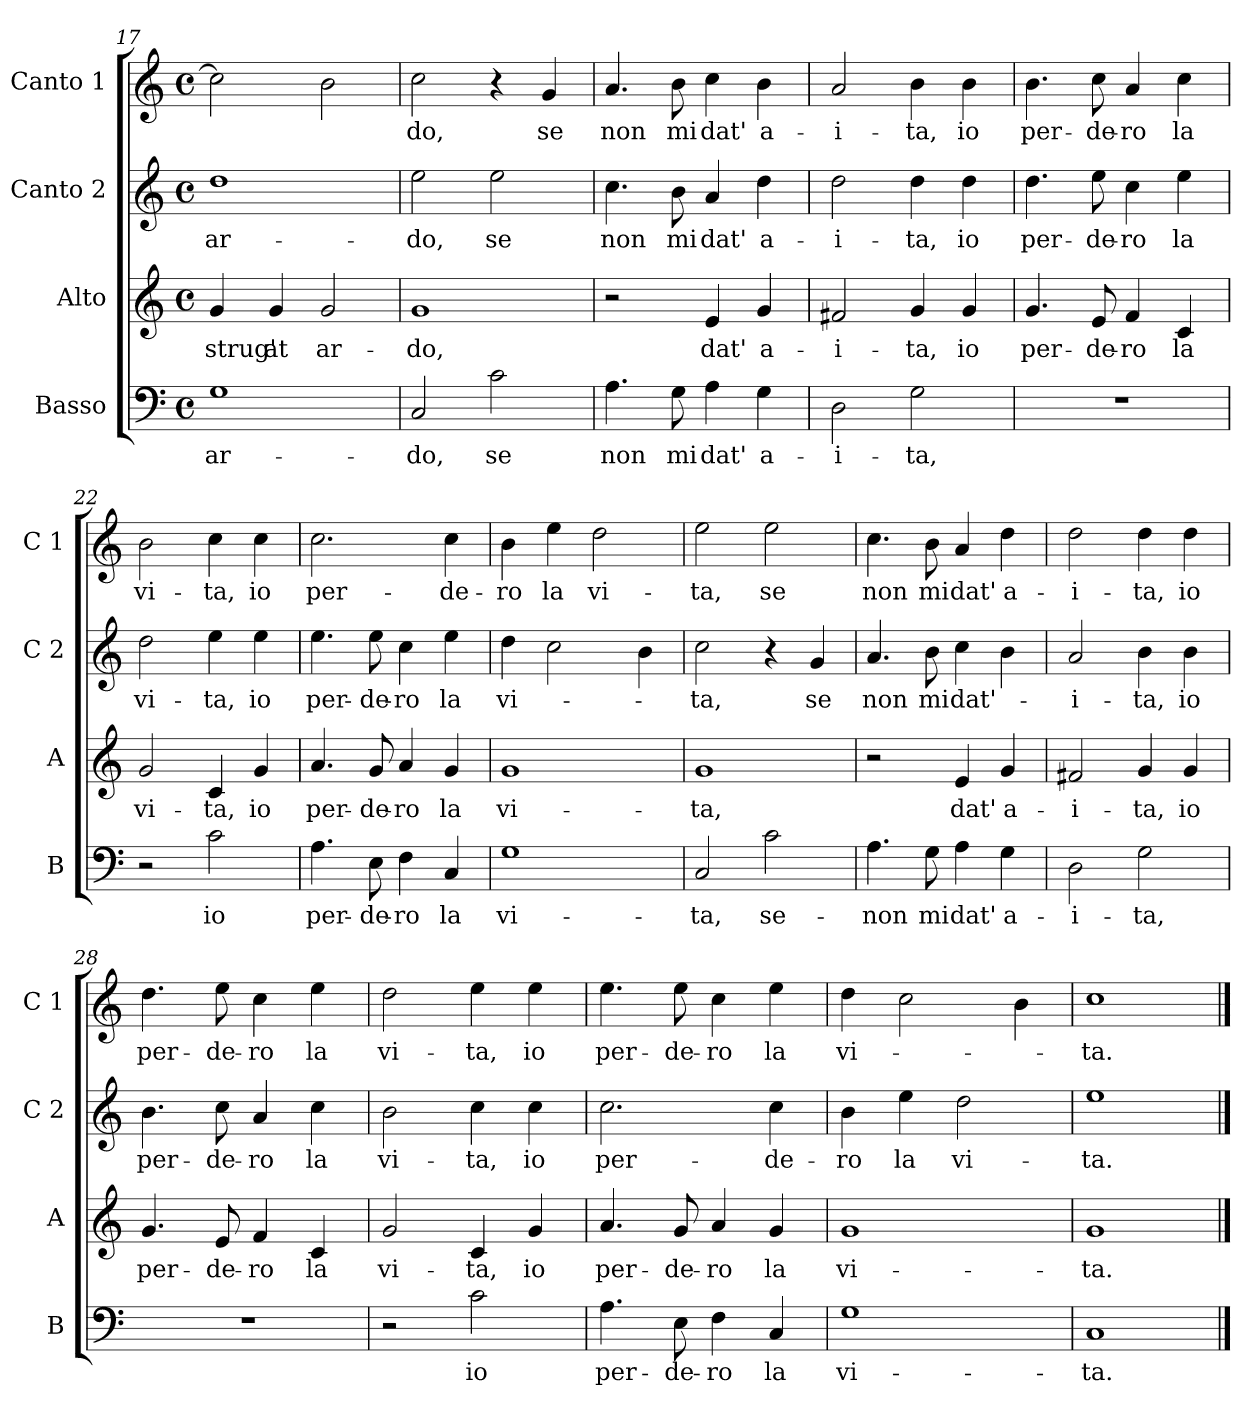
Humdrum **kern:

**kern	**text	**kern	**text	**kern	**text	**kern	**text
*part4	*part4	*part3	*part3	*part2	*part2	*part1	*part1
*staff4	*staff4	*staff3	*staff3	*staff2	*staff2	*staff1	*staff1
*I"Basso	*	*I"Alto	*	*I"Canto 2	*	*I"Canto 1	*
*I'B	*	*I'A	*	*I'C 2	*	*I'C 1	*
!!LO:PB:g=z
*clefF4	*	*clefG2	*	*clefG2	*	*clefG2	*
*k[]	*	*k[]	*	*k[]	*	*k[]	*
*C:	*	*C:	*	*C:	*	*C:	*
*M4/4	*	*M4/4	*	*M4/4	*	*M4/4	*
*met(c)	*	*met(c)	*	*met(c)	*	*met(c)	*
=17	=17	=17	=17	=17	=17	=17	=17
!	!LO:LY:b	!	!LO:LY:b	!	!LO:LY:b	!	!
1G	ar-	4g/	strug'	1dd	ar-	2cc\]	.
!	!	!	!LO:LY:b	!	!	!	!
.	.	4g/	at	.	.	.	.
!	!	!	!LO:LY:b	!	!	!	!
.	.	2g/	ar-	.	.	2b\	.
=18	=18	=18	=18	=18	=18	=18	=18
!	!LO:LY:b	!	!LO:LY:b	!	!LO:LY:b	!	!LO:LY:b
2C/	-do,	1g	-do,	2ee\	-do,	2cc\	-do,
!	!LO:LY:b	!	!	!	!LO:LY:b	!	!
2c\	se	.	.	2ee\	se	4r	.
!	!	!	!	!	!	!	!LO:LY:b
.	.	.	.	.	.	4g/	se
=19	=19	=19	=19	=19	=19	=19	=19
!	!LO:LY:b	!	!	!	!LO:LY:b	!	!LO:LY:b
4.A\	non	2r	.	4.cc\	non	4.a/	non
!	!LO:LY:b	!	!	!	!LO:LY:b	!	!LO:LY:b
8G\	mi	.	.	8b\	mi	8b\	mi
!	!LO:LY:b	!	!LO:LY:b	!	!LO:LY:b	!	!LO:LY:b
4A\	dat'	4e/	dat'	4a/	dat'	4cc\	dat'
!	!LO:LY:b	!	!LO:LY:b	!	!LO:LY:b	!	!LO:LY:b
4G\	a-	4g/	a-	4dd\	a-	4b\	a-
=20	=20	=20	=20	=20	=20	=20	=20
!	!LO:LY:b	!	!LO:LY:b	!	!LO:LY:b	!	!LO:LY:b
2D\	-i-	2f#X/	-i-	2dd\	-i-	2a/	-i-
!	!LO:LY:b	!	!LO:LY:b	!	!LO:LY:b	!	!LO:LY:b
2G\	-ta,	4g/	-ta,	4dd\	-ta,	4b\	-ta,
!	!	!	!LO:LY:b	!	!LO:LY:b	!	!LO:LY:b
.	.	4g/	io	4dd\	io	4b\	io
=21	=21	=21	=21	=21	=21	=21	=21
!	!	!	!LO:LY:b	!	!LO:LY:b	!	!LO:LY:b
1r	.	4.g/	per-	4.dd\	per-	4.b\	per-
!	!	!	!LO:LY:b	!	!LO:LY:b	!	!LO:LY:b
.	.	8e/	-de-	8ee\	-de-	8cc\	-de-
!	!	!	!LO:LY:b	!	!LO:LY:b	!	!LO:LY:b
.	.	4f/	-ro	4cc\	-ro	4a/	-ro
!	!	!	!LO:LY:b	!	!LO:LY:b	!	!LO:LY:b
.	.	4c/	la	4ee\	la	4cc\	la
!!LO:LB:g=z
=22	=22	=22	=22	=22	=22	=22	=22
!	!	!	!LO:LY:b	!	!LO:LY:b	!	!LO:LY:b
2r	.	2g/	vi-	2dd\	vi-	2b\	vi-
!	!LO:LY:b	!	!LO:LY:b	!	!LO:LY:b	!	!LO:LY:b
2c\	io	4c/	-ta,	4ee\	-ta,	4cc\	-ta,
!	!	!	!LO:LY:b	!	!LO:LY:b	!	!LO:LY:b
.	.	4g/	io	4ee\	io	4cc\	io
=23	=23	=23	=23	=23	=23	=23	=23
!	!LO:LY:b	!	!LO:LY:b	!	!LO:LY:b	!	!LO:LY:b
4.A\	per-	4.a/	per-	4.ee\	per-	2.cc\	per-
!	!LO:LY:b	!	!LO:LY:b	!	!LO:LY:b	!	!
8E\	-de-	8g/	-de-	8ee\	-de-	.	.
!	!LO:LY:b	!	!LO:LY:b	!	!LO:LY:b	!	!
4F\	-ro	4a/	-ro	4cc\	-ro	.	.
!	!LO:LY:b	!	!LO:LY:b	!	!LO:LY:b	!	!LO:LY:b
4C/	la	4g/	la	4ee\	la	4cc\	-de-
=24	=24	=24	=24	=24	=24	=24	=24
!	!LO:LY:b	!	!LO:LY:b	!	!LO:LY:b	!	!LO:LY:b
1G	vi-	1g	vi-	4dd\	vi-	4b\	-ro
!	!	!	!	!	!	!	!LO:LY:b
.	.	.	.	2cc\	.	4ee\	la
!	!	!	!	!	!	!	!LO:LY:b
.	.	.	.	.	.	2dd\	vi-
.	.	.	.	4b\	.	.	.
=25	=25	=25	=25	=25	=25	=25	=25
!	!LO:LY:b	!	!LO:LY:b	!	!LO:LY:b	!	!LO:LY:b
2C/	-ta,	1g	-ta,	2cc\	-ta,	2ee\	-ta,
!	!LO:LY:b	!	!	!	!	!	!LO:LY:b
2c\	se-	.	.	4r	.	2ee\	se
!	!	!	!	!	!LO:LY:b	!	!
.	.	.	.	4g/	se	.	.
=26	=26	=26	=26	=26	=26	=26	=26
!	!LO:LY:b	!	!	!	!LO:LY:b	!	!LO:LY:b
4.A\	-non	2r	.	4.a/	non	4.cc\	non
!	!LO:LY:b	!	!	!	!LO:LY:b	!	!LO:LY:b
8G\	mi	.	.	8b\	mi	8b\	mi
!	!LO:LY:b	!	!LO:LY:b	!	!LO:LY:b	!	!LO:LY:b
4A\	dat'	4e/	dat'	4cc\	dat'-	4a/	dat'
!	!LO:LY:b	!	!LO:LY:b	!	!	!	!LO:LY:b
4G\	a-	4g/	a-	4b\	.	4dd\	a-
!!LO:LB:g=z
=27	=27	=27	=27	=27	=27	=27	=27
!	!LO:LY:b	!	!LO:LY:b	!	!LO:LY:b	!	!LO:LY:b
2D\	-i-	2f#X/	-i-	2a/	-i-	2dd\	-i-
!	!LO:LY:b	!	!LO:LY:b	!	!LO:LY:b	!	!LO:LY:b
2G\	-ta,	4g/	-ta,	4b\	-ta,	4dd\	-ta,
!	!	!	!LO:LY:b	!	!LO:LY:b	!	!LO:LY:b
.	.	4g/	io	4b\	io	4dd\	io
=28	=28	=28	=28	=28	=28	=28	=28
!	!	!	!LO:LY:b	!	!LO:LY:b	!	!LO:LY:b
1r	.	4.g/	per-	4.b\	per-	4.dd\	per-
!	!	!	!LO:LY:b	!	!LO:LY:b	!	!LO:LY:b
.	.	8e/	-de-	8cc\	-de-	8ee\	-de-
!	!	!	!LO:LY:b	!	!LO:LY:b	!	!LO:LY:b
.	.	4f/	-ro	4a/	-ro	4cc\	-ro
!	!	!	!LO:LY:b	!	!LO:LY:b	!	!LO:LY:b
.	.	4c/	la	4cc\	la	4ee\	la
=29	=29	=29	=29	=29	=29	=29	=29
!	!	!	!LO:LY:b	!	!LO:LY:b	!	!LO:LY:b
2r	.	2g/	vi-	2b\	vi-	2dd\	vi-
!	!LO:LY:b	!	!LO:LY:b	!	!LO:LY:b	!	!LO:LY:b
2c\	io	4c/	-ta,	4cc\	-ta,	4ee\	-ta,
!	!	!	!LO:LY:b	!	!LO:LY:b	!	!LO:LY:b
.	.	4g/	io	4cc\	io	4ee\	io
=30	=30	=30	=30	=30	=30	=30	=30
!	!LO:LY:b	!	!LO:LY:b	!	!LO:LY:b	!	!LO:LY:b
4.A\	per-	4.a/	per-	2.cc\	per-	4.ee\	per-
!	!LO:LY:b	!	!LO:LY:b	!	!	!	!LO:LY:b
8E\	-de-	8g/	-de-	.	.	8ee\	-de-
!	!LO:LY:b	!	!LO:LY:b	!	!	!	!LO:LY:b
4F\	-ro	4a/	-ro	.	.	4cc\	-ro
!	!LO:LY:b	!	!LO:LY:b	!	!LO:LY:b	!	!LO:LY:b
4C/	la	4g/	la	4cc\	-de-	4ee\	la
=31	=31	=31	=31	=31	=31	=31	=31
!	!LO:LY:b	!	!LO:LY:b	!	!LO:LY:b	!	!LO:LY:b
1G	vi-	1g	vi-	4b\	-ro	4dd\	vi-
!	!	!	!	!	!LO:LY:b	!	!
.	.	.	.	4ee\	la	2cc\	.
!	!	!	!	!	!LO:LY:b	!	!
.	.	.	.	2dd\	vi-	.	.
.	.	.	.	.	.	4b\	.
=32	=32	=32	=32	=32	=32	=32	=32
!	!LO:LY:b	!	!LO:LY:b	!	!LO:LY:b	!	!LO:LY:b
1C	-ta.	1g	-ta.	1ee	-ta.	1cc	-ta.
==	==	==	==	==	==	==	==
*-	*-	*-	*-	*-	*-	*-	*-
